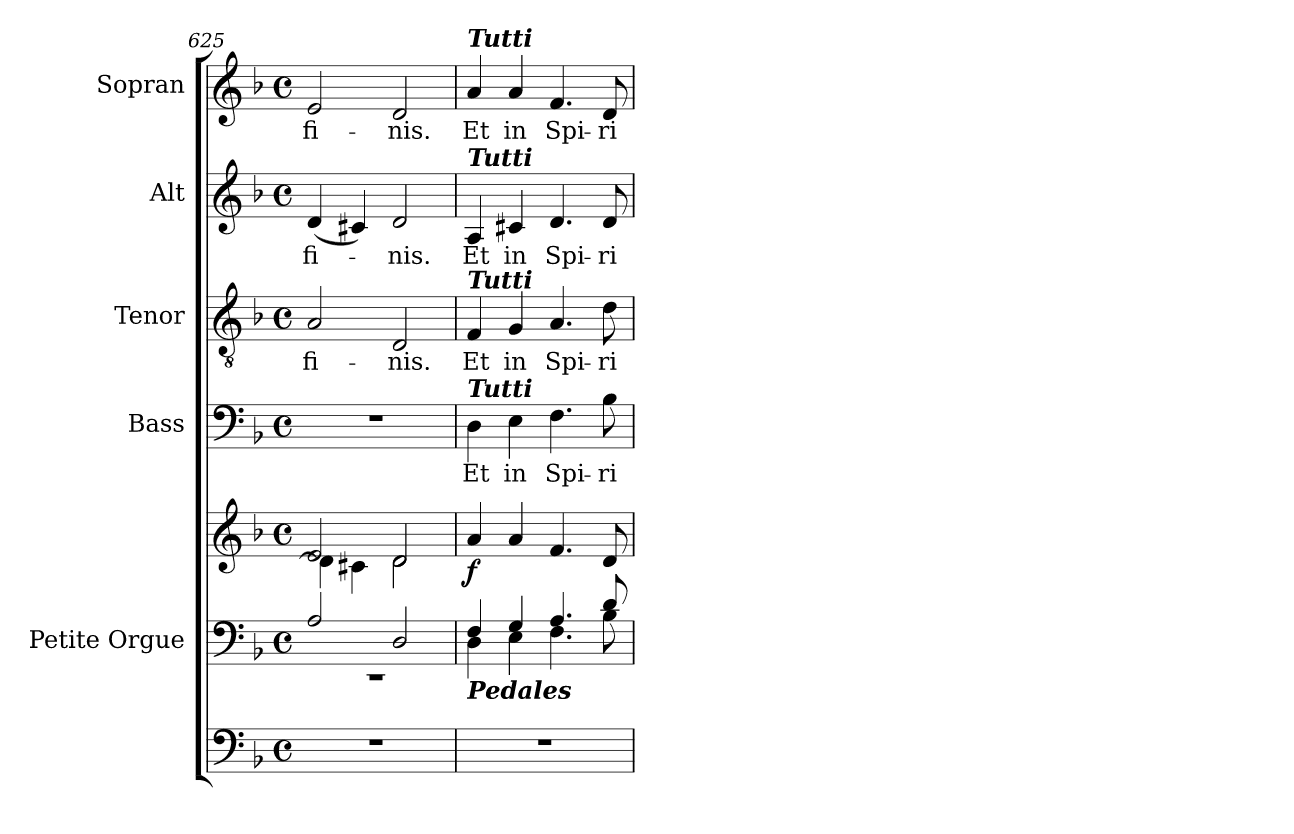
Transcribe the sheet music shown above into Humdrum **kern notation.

**kern	**kern	**kern	**dynam	**kern	**text	**kern	**text	**kern	**text	**kern	**text
*part6	*part5	*part5	*part5	*part4	*part4	*part3	*part3	*part2	*part2	*part1	*part1
*staff7	*staff6	*staff5	*staff5/6	*staff4	*staff4	*staff3	*staff3	*staff2	*staff2	*staff1	*staff1
*	*I"Petite Orgue	*	*	*I"Bass	*	*I"Tenor	*	*I"Alt	*	*I"Sopran	*
*	*I'Org. 1	*	*	*I'B.	*	*I'T.	*	*I'A.	*	*I'S.	*
*clefF4	*clefF4	*clefG2	*	*clefF4	*	*clefGv2	*	*clefG2	*	*clefG2	*
*k[b-]	*k[b-]	*k[b-]	*	*k[b-]	*	*k[b-]	*	*k[b-]	*	*k[b-]	*
*F:	*F:	*F:	*	*F:	*	*F:	*	*F:	*	*F:	*
*M4/4	*M4/4	*M4/4	*	*M4/4	*	*M4/4	*	*M4/4	*	*M4/4	*
*met(c)	*met(c)	*met(c)	*	*met(c)	*	*met(c)	*	*met(c)	*	*met(c)	*
=625	=625	=625	=625	=625	=625	=625	=625	=625	=625	=625	=625
*	*^	*^	*	*	*	*	*	*	*	*	*
!	!	!	!	!	!	!	!	!	!LO:LY:b	!	!LO:LY:b	!	!LO:LY:b
1r	2A/	1rEE	2e/	4d\]	.	1r	.	2A/	fi-	(<4d/	fi-	2e/	fi-
.	.	.	.	4c#X\	.	.	.	.	.	4c#X/)	.	.	.
!	!	!	!	!	!	!	!	!	!LO:LY:b	!	!LO:LY:b	!	!LO:LY:b
.	2D/	.	2d/	2d\	.	.	.	2D/	-nis.	2d/	-nis.	2d/	-nis.
=626	=626	=626	=626	=626	=626	=626	=626	=626	=626	=626	=626	=626	=626
!	!	!	!	!	!	!	!	!	!	!	!	!LO:TX:a:Bi:t=Tutti	!
!	!	!	!	!	!	!	!	!	!	!LO:TX:a:Bi:t=Tutti	!	!	!
!	!	!	!	!	!	!	!	!LO:TX:a:Bi:t=Tutti	!	!	!	!	!
!	!	!	!	!	!	!LO:TX:a:Bi:t=Tutti	!	!	!	!	!	!	!
!	!	!	!LO:TX:b:Bi:t=1. Cl.	!	!	!	!	!	!	!	!	!	!
!	!LO:TX:b:Bi:t=Pedales	!	!	!	!	!	!	!	!	!	!	!	!
!	!	!	!	!	!LO:DY:b	!	!LO:LY:b	!	!LO:LY:b	!	!LO:LY:b	!	!LO:LY:b
*	*	*	*v	*v	*	*	*	*	*	*	*	*	*
1r	4F/	4D\	4a/	f	4D\	Et	4F/	Et	4A/	Et	4a/	Et
!	!	!	!	!	!	!LO:LY:b	!	!LO:LY:b	!	!LO:LY:b	!	!LO:LY:b
.	4G/	4E\	4a/	.	4E\	in	4G/	in	4c#X/	in	4a/	in
!	!	!	!	!	!	!LO:LY:b	!	!LO:LY:b	!	!LO:LY:b	!	!LO:LY:b
.	4.A/	4.F\	4.f/	.	4.F\	Spi-	4.A/	Spi-	4.d/	Spi-	4.f/	Spi-
!	!	!	!	!	!	!LO:LY:b	!	!LO:LY:b	!	!LO:LY:b	!	!LO:LY:b
.	8d/	8B-\	8d/	.	8B-\	-ri-	8d\	-ri-	8d/	-ri-	8d/	-ri-
*	*v	*v	*	*	*	*	*	*	*	*	*	*
=	=	=	=	=	=	=	=	=	=	=	=
*-	*-	*-	*-	*-	*-	*-	*-	*-	*-	*-	*-
